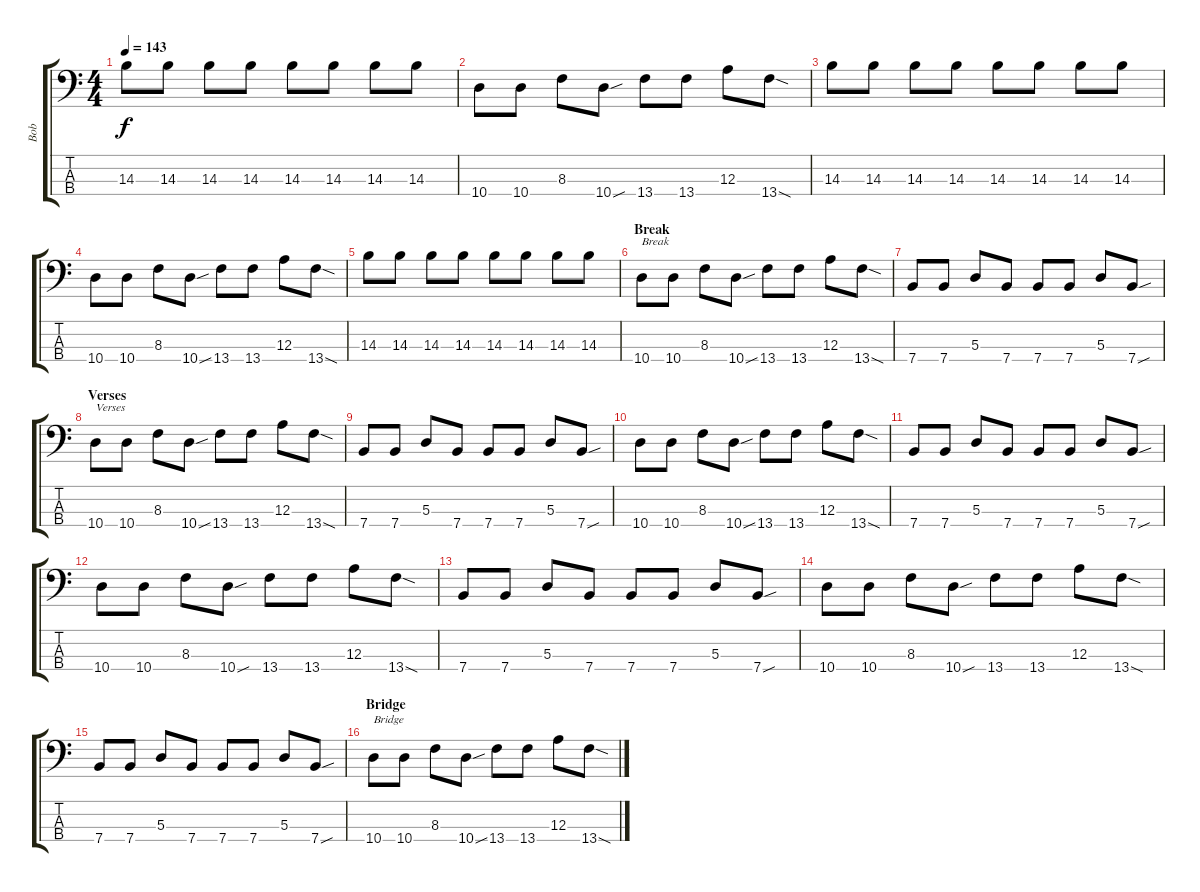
\track ("Bob" "Bob") {instrument synthbass2}
\staff {score tabs}
\tuning (G2 D2 A1 E1) {hide}
\ts (4 4)
\tempo 143
\clef f4
\ks c
14.3.8{dy f} 14.3.8 14.3.8 14.3.8 14.3.8 14.3.8 14.3.8 14.3.8 |
10.4.8 10.4.8 8.3.8 10.4{sou}.8 13.4.8 13.4.8 12.3.8 13.4{sod}.8 |
14.3.8 14.3.8 14.3.8 14.3.8 14.3.8 14.3.8 14.3.8 14.3.8 |
10.4.8 10.4.8 8.3.8 10.4{sou}.8 13.4.8 13.4.8 12.3.8 13.4{sod}.8 |
14.3.8 14.3.8 14.3.8 14.3.8 14.3.8 14.3.8 14.3.8 14.3.8 |
\section ("" "Break")
10.4.8{txt "Break"} 10.4.8 8.3.8 10.4{sou}.8 13.4.8 13.4.8 12.3.8 13.4{sod}.8 |
7.4.8 7.4.8 5.3.8 7.4.8 7.4.8 7.4.8 5.3.8 7.4{sou}.8 |
\section ("" "Verses")
10.4.8{txt "Verses"} 10.4.8 8.3.8 10.4{sou}.8 13.4.8 13.4.8 12.3.8 13.4{sod}.8 |
7.4.8 7.4.8 5.3.8 7.4.8 7.4.8 7.4.8 5.3.8 7.4{sou}.8 |
10.4.8 10.4.8 8.3.8 10.4{sou}.8 13.4.8 13.4.8 12.3.8 13.4{sod}.8 |
7.4.8 7.4.8 5.3.8 7.4.8 7.4.8 7.4.8 5.3.8 7.4{sou}.8 |
10.4.8 10.4.8 8.3.8 10.4{sou}.8 13.4.8 13.4.8 12.3.8 13.4{sod}.8 |
7.4.8 7.4.8 5.3.8 7.4.8 7.4.8 7.4.8 5.3.8 7.4{sou}.8 |
10.4.8 10.4.8 8.3.8 10.4{sou}.8 13.4.8 13.4.8 12.3.8 13.4{sod}.8 |
7.4.8 7.4.8 5.3.8 7.4.8 7.4.8 7.4.8 5.3.8 7.4{sou}.8 |
\section ("" "Bridge")
10.4.8{txt "Bridge"} 10.4.8 8.3.8 10.4{sou}.8 13.4.8 13.4.8 12.3.8 13.4{sod}.8
